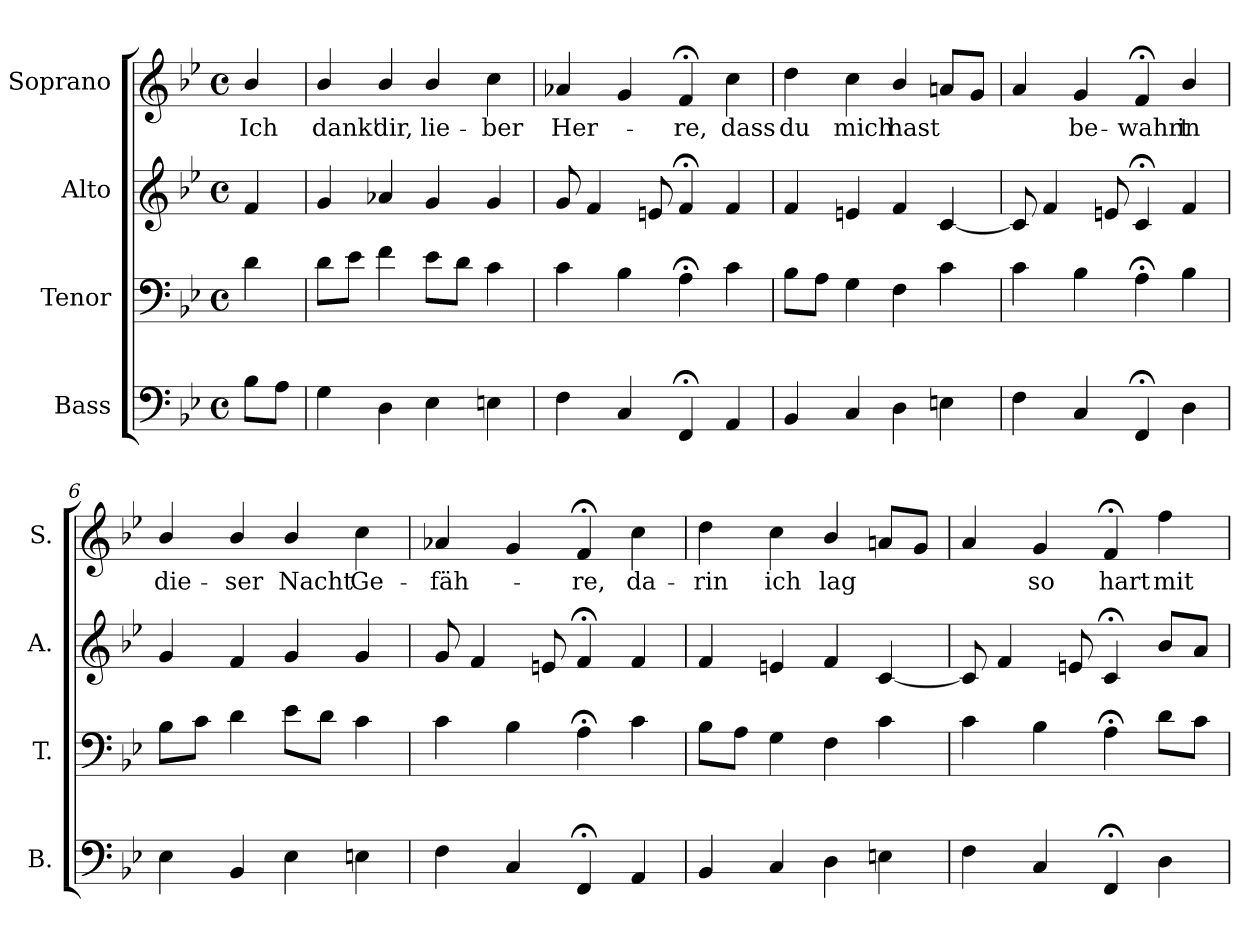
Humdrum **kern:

**kern	**kern	**kern	**kern	**text
*part4	*part3	*part2	*part1	*part1
*staff4	*staff3	*staff2	*staff1	*staff1
*I"Bass	*I"Tenor	*I"Alto	*I"Soprano	*
*I'B.	*I'T.	*I'A.	*I'S.	*
*clefF4	*clefF4	*clefG2	*clefG2	*
*k[b-e-]	*k[b-e-]	*k[b-e-]	*k[b-e-]	*
*B-:	*B-:	*B-:	*B-:	*
*M4/4	*M4/4	*M4/4	*M4/4	*
*met(c)	*met(c)	*met(c)	*met(c)	*
=1	=1	=1	=1	=1
!	!	!	!	!LO:LY:b
8B-\L	4d\	4f/	4b-/	Ich
8A\J	.	.	.	.
=2	=2	=2	=2	=2
!	!	!	!	!LO:LY:b
4G\	8d\L	4g/	4b-/	dank'
.	8e-\J	.	.	.
!	!	!	!	!LO:LY:b
4D\	4f\	4a-X/	4b-/	dir,
!	!	!	!	!LO:LY:b
4E-\	8e-\L	4g/	4b-/	lie-
.	8d\J	.	.	.
!	!	!	!	!LO:LY:b
4En\	4c\	4g/	4cc\	-ber
=3	=3	=3	=3	=3
!	!	!	!	!LO:LY:b
4F\	4c\	8g/	4a-X/	Her-
.	.	4f/	.	.
4C/	4B-\	.	4g/	.
.	.	8en/	.	.
!	!	!	!	!LO:LY:b
4FF;</	4A;<\	4f;</	4f;</	-re,
!	!	!	!	!LO:LY:b
4AA/	4c\	4f/	4cc\	dass
=4	=4	=4	=4	=4
!	!	!	!	!LO:LY:b
4BB-/	8B-\L	4f/	4dd\	du
.	8A\J	.	.	.
!	!	!	!	!LO:LY:b
4C/	4G\	4en/	4cc\	mich
!	!	!	!	!LO:LY:b
4D\	4F\	4f/	4b-/	-hast
4En\	4c\	[4c/	8an/L	.
.	.	.	8g/J	.
=5	=5	=5	=5	=5
4F\	4c\	8c/]	4a/	.
.	.	4f/	.	.
!	!	!	!	!LO:LY:b
4C/	4B-\	.	4g/	be-
.	.	8en/	.	.
!	!	!	!	!LO:LY:b
4FF;</	4A;<\	4c;</	4f;</	-wahrt
!	!	!	!	!LO:LY:b
4D\	4B-\	4f/	4b-/	in
!!LO:LB:g=z
=6	=6	=6	=6	=6
!	!	!	!	!LO:LY:b
4E-\	8B-\L	4g/	4b-/	die-
.	8c\J	.	.	.
!	!	!	!	!LO:LY:b
4BB-/	4d\	4f/	4b-/	-ser
!	!	!	!	!LO:LY:b
4E-\	8e-\L	4g/	4b-/	Nacht
.	8d\J	.	.	.
!	!	!	!	!LO:LY:b
4En\	4c\	4g/	4cc\	Ge-
!!LO:LB:g=z
=7	=7	=7	=7	=7
!	!	!	!	!LO:LY:b
4F\	4c\	8g/	4a-X/	-fäh-
.	.	4f/	.	.
4C/	4B-\	.	4g/	.
.	.	8en/	.	.
!	!	!	!	!LO:LY:b
4FF;</	4A;<\	4f;</	4f;</	-re,
!	!	!	!	!LO:LY:b
4AA/	4c\	4f/	4cc\	da-
=8	=8	=8	=8	=8
!	!	!	!	!LO:LY:b
4BB-/	8B-\L	4f/	4dd\	-rin
.	8A\J	.	.	.
!	!	!	!	!LO:LY:b
4C/	4G\	4en/	4cc\	ich
!	!	!	!	!LO:LY:b
4D\	4F\	4f/	4b-/	lag
4En\	4c\	[4c/	8an/L	.
.	.	.	8g/J	.
=9	=9	=9	=9	=9
4F\	4c\	8c/]	4a/	.
.	.	4f/	.	.
!	!	!	!	!LO:LY:b
4C/	4B-\	.	4g/	so
.	.	8en/	.	.
!	!	!	!	!LO:LY:b
4FF;</	4A;<\	4c;</	4f;</	hart
!	!	!	!	!LO:LY:b
4D\	8d\L	8b-/L	4ff\	mit
.	8c\J	8a/J	.	.
=	=	=	=	=
*-	*-	*-	*-	*-
